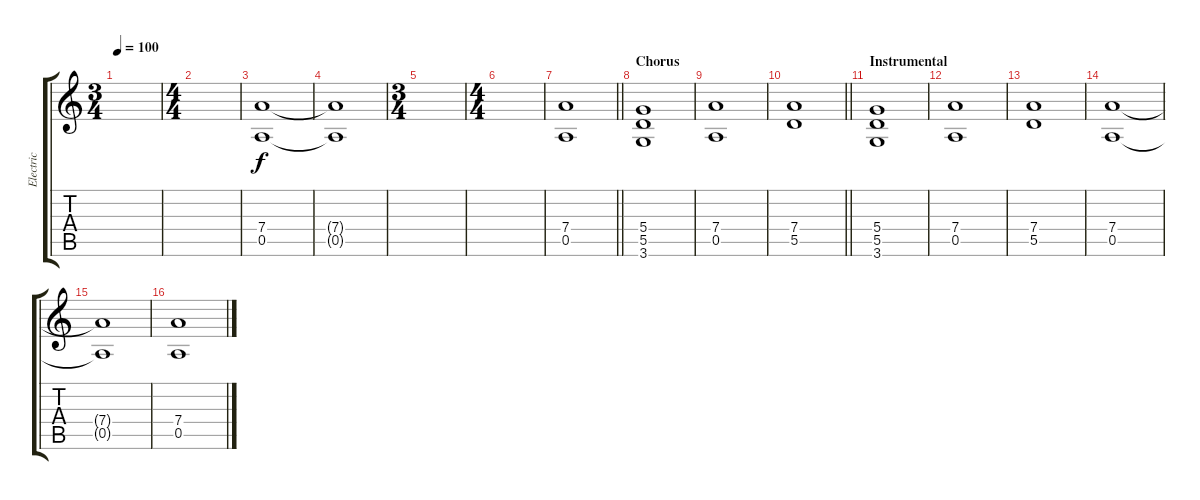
\track ("Electric" "Electric") {instrument overdrivenguitar}
\staff {score tabs}
\tuning (E4 B3 G3 D3 A2 E2) {hide}
\ts (3 4)
\tempo 100
\clef g2
\ks c
|
\ts (4 4)
|
(7.4 0.5).1 |
(7.4{t} 0.5{t}).1 |
\ts (3 4)
|
\ts (4 4)
|
\barLineRight lightlight
(7.4 0.5).1 |
\section ("" "Chorus")
(5.4 5.5 3.6).1 |
(7.4 0.5).1 |
\barLineRight lightlight
(7.4 5.5).1 |
\section ("" "Instrumental")
(5.4 5.5 3.6).1 |
(7.4 0.5).1 |
(7.4 5.5).1 |
(7.4 0.5).1 |
(7.4{t} 0.5{t}).1 |
(7.4 0.5).1
